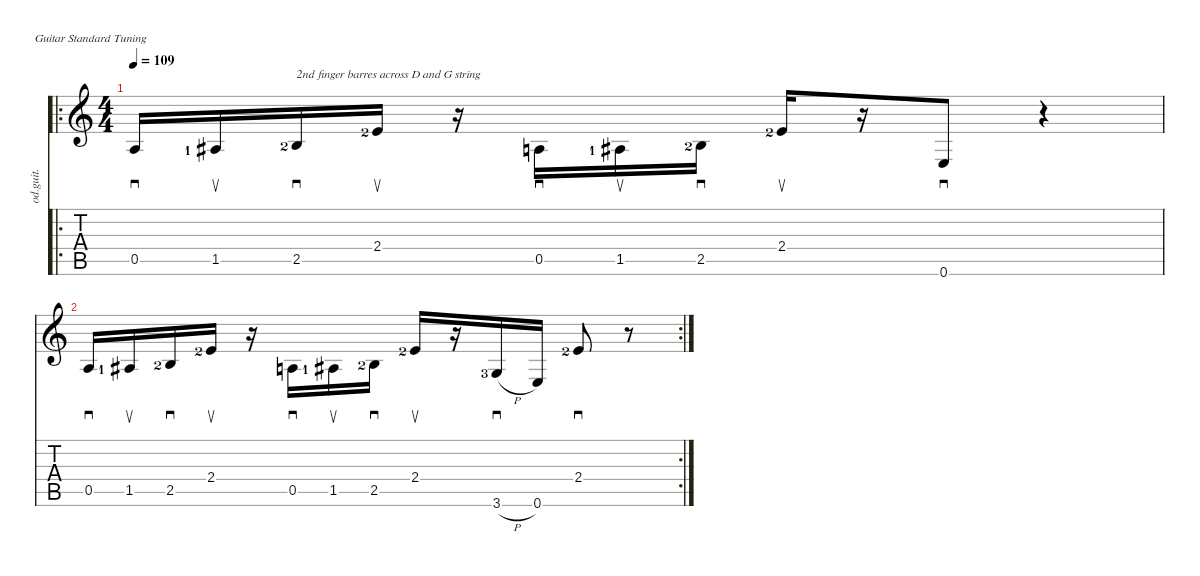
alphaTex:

\defaultSystemsLayout 4
\hideDynamics
\bracketExtendMode nobrackets
\track ("Overdriven Guitar" "od.guit.") {instrument overdrivenguitar}
\staff {score tabs}
\tuning (E4 B3 G3 D3 A2 E2)
\ro
\ts (4 4)
\tempo 109
\clef g2
\ks aminor
0.5.16{sd dy mf instrument overdrivenguitar beam Up} 1.5{lf 2 acc #}.16{su beam Up} 2.5{lf 3}.16{sd txt "2nd finger barres across D and G string" beam Up} 2.4{lf 3}.16{su beam Up} r.16{beam Down} 0.5.16{sd beam Up} 1.5{lf 2 acc #}.16{su beam Up} 2.5{lf 3}.16{sd beam Up} 2.4{lf 3}.16{su beam Up} r.16{beam Up} 0.6.8{sd beam Up} r.4{beam Down} |
\rc 2
0.5.16{sd beam Up} 1.5{lf 2 acc #}.16{su beam Up} 2.5{lf 3}.16{sd beam Up} 2.4{lf 3}.16{su beam Up} r.16{beam Down} 0.5.16{sd beam Up} 1.5{lf 2 acc #}.16{su beam Up} 2.5{lf 3}.16{sd beam Up} 2.4{lf 3}.16{su beam Up} r.16{beam Up} 3.6{h lf 4}.16{sd beam Up} 0.6.16{beam Up} 2.4{lf 3}.8{sd beam Up} r.8{beam Down}
